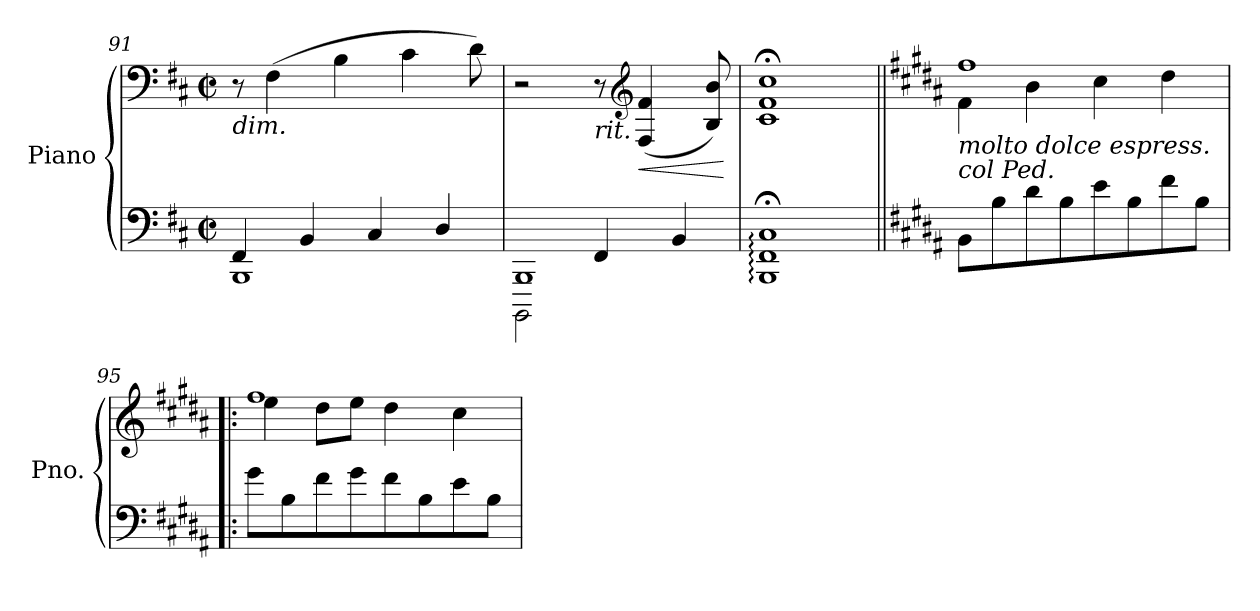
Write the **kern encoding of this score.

**kern	**kern	**dynam
*part1	*part1	*part1
*staff2	*staff1	*staff1/2
*I"Piano	*	*
*I'Pno.	*	*
*clefF4	*clefF4	*
*k[f#c#]	*k[f#c#]	*
*M2/2	*M2/2	*
*met(c|)	*met(c|)	*
=91	=91	=91
*^	*	*
!	!	!LO:TX:b:i:t=dim.	!
1BBB:	4FF#/	8r	.
.	.	(>4F#\	.
.	4BB/	.	.
.	.	4B\	.
.	4C#/	.	.
.	.	4c#\	.
.	4D/	.	.
.	.	8d\)	.
=92	=92	=92	=92
1BBB	2BBBB:\	2r	.
!	!	!LO:TX:b:i:t=rit.	!
.	4FF#/	8r	.
*	*	*clefG2	*
!	!	!	!LO:HP:b
.	.	(<4F#/ 4f#/	<
.	4BB/	.	.
.	.	8B/ 8b/)	.
*v	*v	*	*
.	.	[
=93	=93	=93
1BBB;: 1FF#;: 1C#;:	1c#;< 1f#;< 1cc#;<	.
!!LO:PB:g=z
=94||	=94||	=94||
*k[f#c#g#d#a#]	*k[f#c#g#d#a#]	*
*	*^	*
!	!LO:TX:b:i:t=molto dolce espress.	!	!
!	!LO:TX:b:i:t=col Ped.	!	!
8BB\L	1ff#	4f#\	.
8B\	.	.	.
8d#\	.	4b\	.
8B\	.	.	.
8e\	.	4cc#\	.
8B\	.	.	.
8f#\	.	4dd#\	.
8B\J	.	.	.
=95!|:	=95!|:	=95!|:	=95!|:
8g#\L	1ff#	4ee\	.
8B\	.	.	.
8f#\	.	8dd#\L	.
8g#\	.	8ee\J	.
8f#\	.	4dd#\	.
8B\	.	.	.
8e\	.	4cc#\	.
8B\J	.	.	.
*	*v	*v	*
=	=	=
*-	*-	*-
